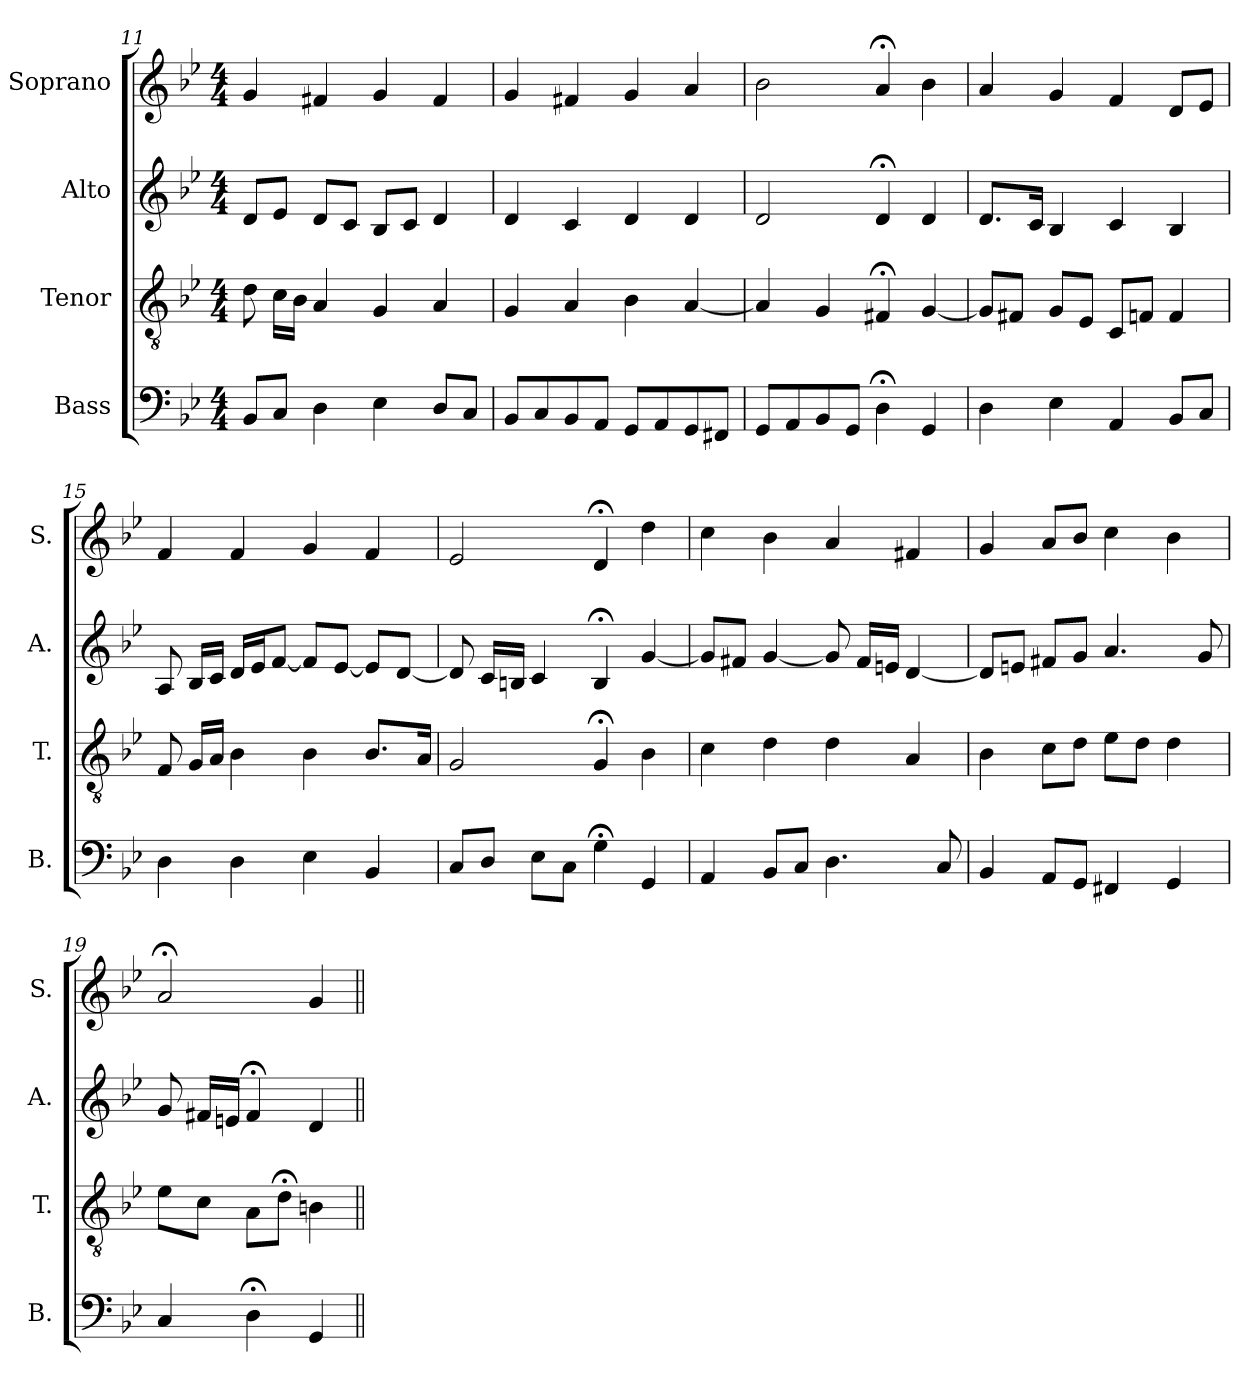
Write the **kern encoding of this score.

**kern	**kern	**kern	**kern
*part4	*part3	*part2	*part1
*staff4	*staff3	*staff2	*staff1
*I"Bass	*I"Tenor	*I"Alto	*I"Soprano
*I'B.	*I'T.	*I'A.	*I'S.
*clefF4	*clefGv2	*clefG2	*clefG2
*	*ITrd7c12	*	*
*k[b-e-]	*k[b-e-]	*k[b-e-]	*k[b-e-]
*B-:	*B-:	*B-:	*B-:
*M4/4	*M4/4	*M4/4	*M4/4
=11	=11	=11	=11
8BB-/L	8D\	8d/L	4g/
8C/J	16C\LL	8e-/J	.
.	16BB-\JJ	.	.
4D\	4AA/	8d/L	4f#X/
.	.	8c/J	.
4E-\	4GG/	8B-/L	4g/
.	.	8c/J	.
8D/L	4AA/	4d/	4f#/
8C/J	.	.	.
=12	=12	=12	=12
8BB-/L	4GG/	4d/	4g/
8C/	.	.	.
8BB-/	4AA/	4c/	4f#X/
8AA/J	.	.	.
8GG/L	4BB-\	4d/	4g/
8AA/	.	.	.
8GG/	[4AA/	4d/	4a/
8FF#X/J	.	.	.
!!LO:LB:g=z
=13	=13	=13	=13
8GG/L	4AA/]	2d/	2b-\
8AA/	.	.	.
8BB-/	4GG/	.	.
8GG/J	.	.	.
4D;<\	4FF#X;</	4d;</	4a;</
4GG/	[4GG/	4d/	4b-\
=14	=14	=14	=14
4D\	8GG/L]	8.d/L	4a/
.	8FF#X/J	.	.
.	.	16c/Jk	.
4E-\	8GG/L	4B-/	4g/
.	8EE-/J	.	.
4AA/	8CC/L	4c/	4f/
.	8FFn/J	.	.
8BB-/L	4FF/	4B-/	8d/L
8C/J	.	.	8e-/J
=15	=15	=15	=15
4D\	8FF/	8A/	4f/
.	16GG/LL	16B-/LL	.
.	16AA/JJ	16c/JJ	.
4D\	4BB-\	16d/LL	4f/
.	.	16e-/J	.
.	.	[8f/J	.
4E-\	4BB-\	8f/L]	4g/
.	.	[8e-/J	.
4BB-/	8.BB-/L	8e-/L]	4f/
.	.	[8d/J	.
.	16AA/Jk	.	.
!!LO:LB:g=z
=16	=16	=16	=16
8C/L	2GG/	8d/]	2e-/
8D/J	.	16c/LL	.
.	.	16Bn/JJ	.
8E-\L	.	4c/	.
8C\J	.	.	.
4G;<\	4GG;</	4B;</	4d;</
4GG/	4BB-\	[4g/	4dd\
=17	=17	=17	=17
4AA/	4C\	8g/L]	4cc\
.	.	8f#X/J	.
8BB-/L	4D\	[4g/	4b-\
8C/J	.	.	.
4.D\	4D\	8g/]	4a/
.	.	16f#/LL	.
.	.	16en/JJ	.
.	4AA/	[4d/	4f#X/
8C/	.	.	.
=18	=18	=18	=18
4BB-/	4BB-\	8d/L]	4g/
.	.	8en/J	.
8AA/L	8C\L	8f#X/L	8a/L
8GG/J	8D\J	8g/J	8b-/J
4FF#X/	8E-\L	4.a/	4cc\
.	8D\J	.	.
4GG/	4D\	.	4b-\
.	.	8g/	.
=19	=19	=19	=19
4C/	8E-\L	8g/	2a;</
.	8C\J	16f#X/LL	.
.	.	16en/JJ	.
4D;<\	8AA\L	4f#;</	.
.	8D;<\J	.	.
4GG/	4BBn\	4d/	4g/
=||	=||	=||	=||
*-	*-	*-	*-
